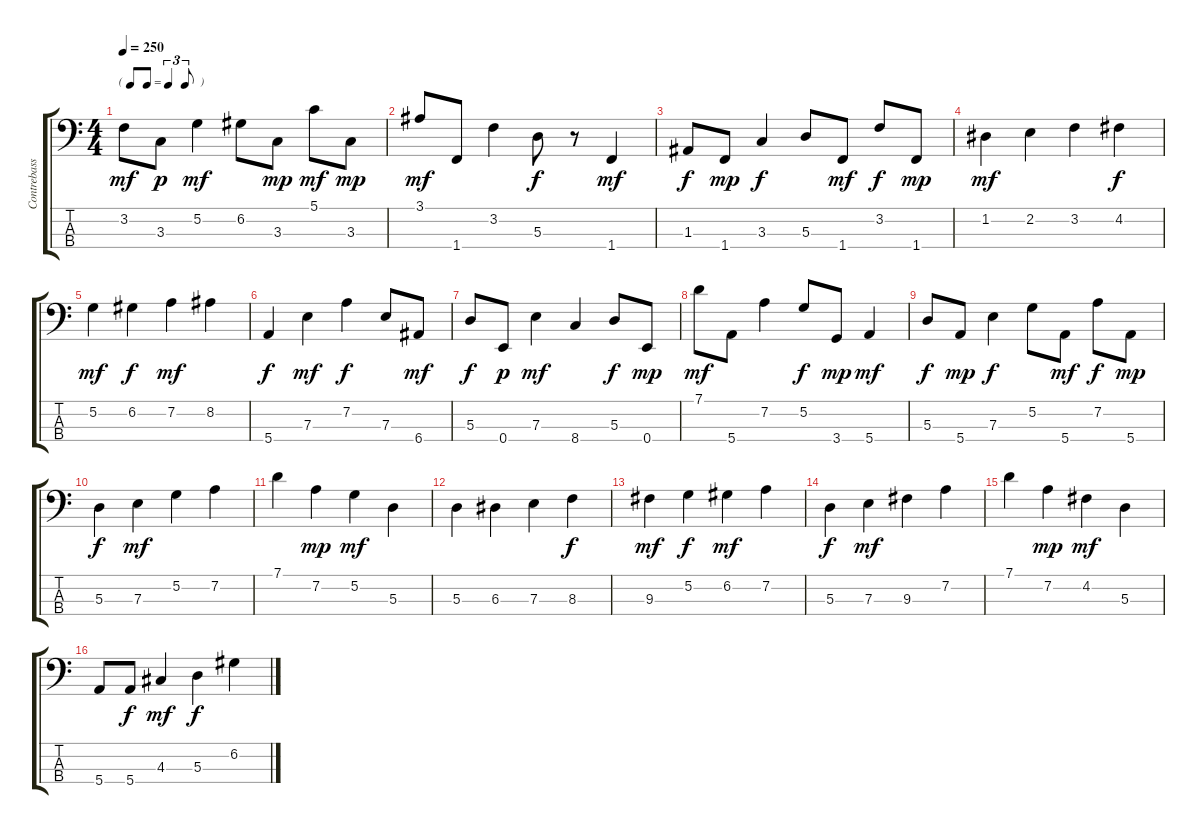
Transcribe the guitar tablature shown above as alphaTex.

\track ("Contrebasse" "Contrebass") {instrument acousticbass}
\staff {score tabs}
\tuning (G2 D2 A1 E1) {hide}
\ts (4 4)
\tf triplet8th
\tempo 250
\clef f4
\ks c
3.2.8{dy mf} 3.3.8{dy p} 5.2.4{dy mf} 6.2.8 3.3.8{dy mp} 5.1.8{dy mf} 3.3.8{dy mp} |
3.1.8{dy mf} 1.4.8 3.2.4 5.3.8{dy f} r.8 1.4.4{dy mf} |
1.3.8{dy f} 1.4.8{dy mp} 3.3.4{dy f} 5.3.8 1.4.8{dy mf} 3.2.8{dy f} 1.4.8{dy mp} |
1.2.4{dy mf} 2.2.4 3.2.4 4.2.4{dy f} |
5.2.4{dy mf} 6.2.4{dy f} 7.2.4{dy mf} 8.2.4 |
5.4.4{dy f} 7.3.4{dy mf} 7.2.4{dy f} 7.3.8 6.4.8{dy mf} |
5.3.8{dy f} 0.4.8{dy p} 7.3.4{dy mf} 8.4.4 5.3.8{dy f} 0.4.8{dy mp} |
7.1.8{dy mf} 5.4.8 7.2.4 5.2.8{dy f} 3.4.8{dy mp} 5.4.4{dy mf} |
5.3.8{dy f} 5.4.8{dy mp} 7.3.4{dy f} 5.2.8 5.4.8{dy mf} 7.2.8{dy f} 5.4.8{dy mp} |
5.3.4{dy f} 7.3.4{dy mf} 5.2.4 7.2.4 |
7.1.4 7.2.4{dy mp} 5.2.4{dy mf} 5.3.4 |
5.3.4 6.3.4 7.3.4 8.3.4{dy f} |
9.3.4{dy mf} 5.2.4{dy f} 6.2.4{dy mf} 7.2.4 |
5.3.4{dy f} 7.3.4{dy mf} 9.3.4 7.2.4 |
7.1.4 7.2.4{dy mp} 4.2.4{dy mf} 5.3.4 |
5.4.8 5.4.8{dy f} 4.3.4{dy mf} 5.3.4{dy f} 6.2.4
